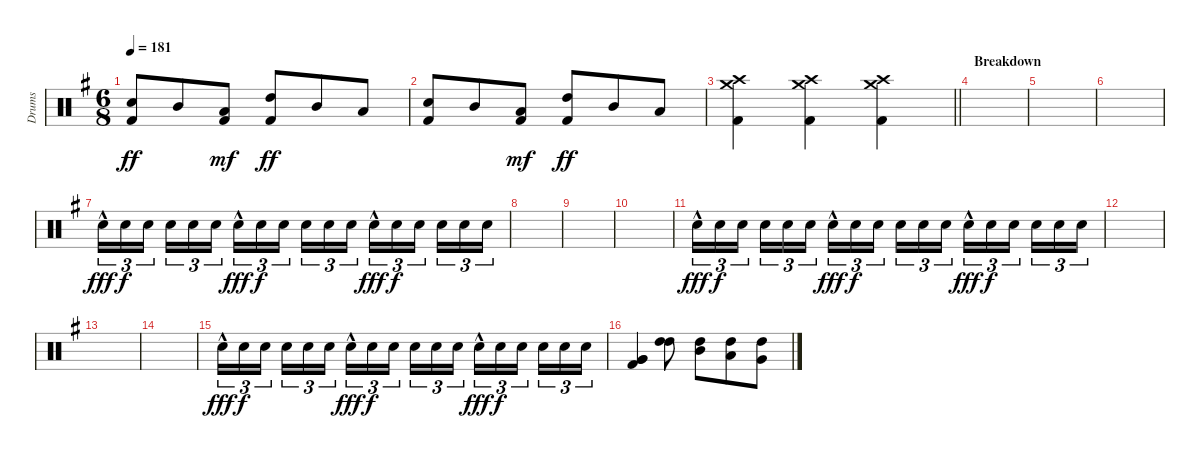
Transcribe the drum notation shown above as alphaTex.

\track ("Drums" "Drums") {instrument percussion}
\staff {score}
\articulation defaults
\ts (6 8)
\tempo 181
\clef neutral
\ks eminor
("Electric Snare (hit)" "Kick (hit) 2").8{dy ff} "Mid Tom (hit)".8 ("Low Tom (hit)" "Kick (hit) 2").8{dy mf} ("High Tom (hit)" "Kick (hit) 2").8{dy ff} "Mid Tom (hit)".8 "Low Tom (hit)".8 |
("Electric Snare (hit)" "Kick (hit) 2").8 "Mid Tom (hit)".8 ("Low Tom (hit)" "Kick (hit) 2").8{dy mf} ("High Tom (hit)" "Kick (hit) 2").8{dy ff} "Mid Tom (hit)".8 "Low Tom (hit)".8 |
\barLineRight lightlight
("Crash high (hit)" "Crash medium (hit)" "Kick (hit) 2").4 ("Crash high (hit)" "Crash medium (hit)" "Kick (hit) 2").4 ("Crash high (hit)" "Crash medium (hit)" "Kick (hit) 2").4 |
\section ("" "Breakdown")
|
|
|
"Electric Snare (hit)"{hac}.16{tu (3 2) dy fff} "Electric Snare (hit)".16{tu (3 2) dy f} "Electric Snare (hit)".16{tu (3 2) beam splitsecondary} "Electric Snare (hit)".16{tu (3 2)} "Electric Snare (hit)".16{tu (3 2)} "Electric Snare (hit)".16{tu (3 2) beam splitsecondary} "Electric Snare (hit)"{hac}.16{tu (3 2) dy fff} "Electric Snare (hit)".16{tu (3 2) dy f} "Electric Snare (hit)".16{tu (3 2)} "Electric Snare (hit)".16{tu (3 2)} "Electric Snare (hit)".16{tu (3 2)} "Electric Snare (hit)".16{tu (3 2) beam splitsecondary} "Electric Snare (hit)"{hac}.16{tu (3 2) dy fff} "Electric Snare (hit)".16{tu (3 2) dy f} "Electric Snare (hit)".16{tu (3 2) beam splitsecondary} "Electric Snare (hit)".16{tu (3 2)} "Electric Snare (hit)".16{tu (3 2)} "Electric Snare (hit)".16{tu (3 2)} |
|
|
|
"Electric Snare (hit)"{hac}.16{tu (3 2) dy fff} "Electric Snare (hit)".16{tu (3 2) dy f} "Electric Snare (hit)".16{tu (3 2) beam splitsecondary} "Electric Snare (hit)".16{tu (3 2)} "Electric Snare (hit)".16{tu (3 2)} "Electric Snare (hit)".16{tu (3 2) beam splitsecondary} "Electric Snare (hit)"{hac}.16{tu (3 2) dy fff} "Electric Snare (hit)".16{tu (3 2) dy f} "Electric Snare (hit)".16{tu (3 2)} "Electric Snare (hit)".16{tu (3 2)} "Electric Snare (hit)".16{tu (3 2)} "Electric Snare (hit)".16{tu (3 2) beam splitsecondary} "Electric Snare (hit)"{hac}.16{tu (3 2) dy fff} "Electric Snare (hit)".16{tu (3 2) dy f} "Electric Snare (hit)".16{tu (3 2) beam splitsecondary} "Electric Snare (hit)".16{tu (3 2)} "Electric Snare (hit)".16{tu (3 2)} "Electric Snare (hit)".16{tu (3 2)} |
|
|
|
"Electric Snare (hit)"{hac}.16{tu (3 2) dy fff} "Electric Snare (hit)".16{tu (3 2) dy f} "Electric Snare (hit)".16{tu (3 2) beam splitsecondary} "Electric Snare (hit)".16{tu (3 2)} "Electric Snare (hit)".16{tu (3 2)} "Electric Snare (hit)".16{tu (3 2) beam splitsecondary} "Electric Snare (hit)"{hac}.16{tu (3 2) dy fff} "Electric Snare (hit)".16{tu (3 2) dy f} "Electric Snare (hit)".16{tu (3 2)} "Electric Snare (hit)".16{tu (3 2)} "Electric Snare (hit)".16{tu (3 2)} "Electric Snare (hit)".16{tu (3 2) beam splitsecondary} "Electric Snare (hit)"{hac}.16{tu (3 2) dy fff} "Electric Snare (hit)".16{tu (3 2) dy f} "Electric Snare (hit)".16{tu (3 2) beam splitsecondary} "Electric Snare (hit)".16{tu (3 2)} "Electric Snare (hit)".16{tu (3 2)} "Electric Snare (hit)".16{tu (3 2)} |
("Very Low Tom (hit)" "Very Low Tom (hit)" "Kick (hit) 2").4 ("High Tom (hit)" "High Tom (hit)").8 ("High Tom (hit)" "Mid Tom (hit)").8 ("High Tom (hit)" "Low Tom (hit)").8 ("High Tom (hit)" "Very Low Tom (hit)").8
